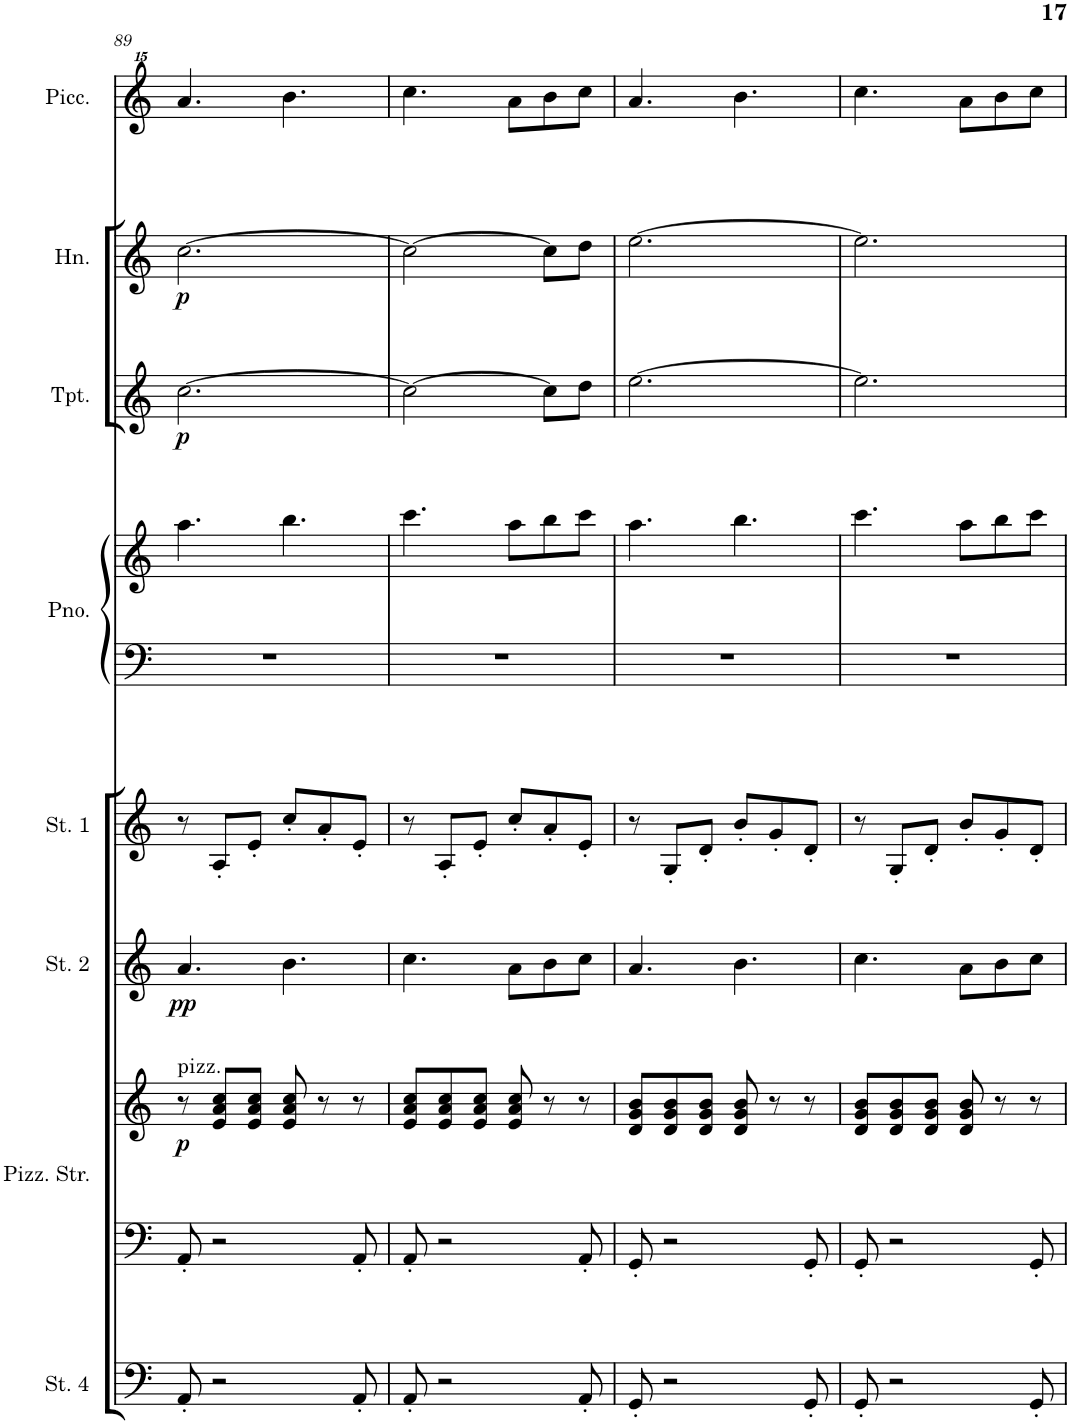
**kern	**kern	**kern	**dynam	**kern	**dynam	**kern	**kern	**kern	**dynam	**kern	**dynam	**kern
*part8	*part7	*part7	*part7	*part6	*part6	*part5	*part4	*part3	*part3	*part2	*part2	*part1
*staff9	*staff8	*staff7	*staff7/8	*staff6	*staff6	*staff5	*staff4	*staff3	*staff3	*staff2	*staff2	*staff1
*I"Strings 4	*I"Pizzicato Strings	*	*	*I"Strings 2	*	*I"Strings 1	*I"Piano	*I"Trumpet	*	*I"Horn	*	*I"Piccolo
*I'St. 4	*I'Pizz. Str.	*	*	*I'St. 2	*	*I'St. 1	*I'Pno.	*I'Tpt.	*	*I'Hn.	*	*I'Picc.
!!LO:PB:g=z
*clefF4	*clefF4	*clefG2	*	*clefG2	*	*clefG2	*clefG2	*clefG2	*	*clefG2	*	*clefG^^2
*	*	*	*	*	*	*	*	*Trd1c2	*	*Trd7c12	*	*Trd-7c-12
*k[]	*k[]	*k[]	*	*k[]	*	*k[]	*k[]	*k[]	*	*k[]	*	*k[]
*M6/8	*M6/8	*M6/8	*	*M6/8	*	*M6/8	*M6/8	*M6/8	*	*M6/8	*	*M6/8
=89	=89	=89	=89	=89	=89	=89	=89	=89	=89	=89	=89	=89
!	!	!LO:TX:a:t=pizz.	!	!	!	!	!	!	!	!	!	!
!	!	!	!LO:DY:b	!	!LO:DY:b	!	!	!	!LO:DY:b	!	!LO:DY:b	!
8AA'/	8AA'/	8r	p	4.a/	pp	8r	4.aa\	[2.cc\	p	[2.cc\	p	4.aaa/
2r	2r	8e/ 8a/ 8cc/L	.	.	.	8A'/L	.	.	.	.	.	.
.	.	8e/ 8a/ 8cc/J	.	.	.	8e'/J	.	.	.	.	.	.
.	.	8e/ 8a/ 8cc/	.	4.b\	.	8cc'/L	4.bb\	.	.	.	.	4.bbb\
.	.	8r	.	.	.	8a'/	.	.	.	.	.	.
8AA'/	8AA'/	8r	.	.	.	8e'/J	.	.	.	.	.	.
=90	=90	=90	=90	=90	=90	=90	=90	=90	=90	=90	=90	=90
8AA'/	8AA'/	8e/ 8a/ 8cc/L	.	4.cc\	.	8r	4.ccc\	2cc\_	.	2cc\_	.	4.cccc\
2r	2r	8e/ 8a/ 8cc/	.	.	.	8A'/L	.	.	.	.	.	.
.	.	8e/ 8a/ 8cc/J	.	.	.	8e'/J	.	.	.	.	.	.
.	.	8e/ 8a/ 8cc/	.	8a\L	.	8cc'/L	8aa\L	.	.	.	.	8aaa\L
.	.	8r	.	8b\	.	8a'/	8bb\	8cc\L]	.	8cc\L]	.	8bbb\
8AA'/	8AA'/	8r	.	8cc\J	.	8e'/J	8ccc\J	8dd\J	.	8dd\J	.	8cccc\J
=91	=91	=91	=91	=91	=91	=91	=91	=91	=91	=91	=91	=91
8GG'/	8GG'/	8d/ 8g/ 8b/L	.	4.a/	.	8r	4.aa\	[2.ee\	.	[2.ee\	.	4.aaa/
2r	2r	8d/ 8g/ 8b/	.	.	.	8G'/L	.	.	.	.	.	.
.	.	8d/ 8g/ 8b/J	.	.	.	8d'/J	.	.	.	.	.	.
.	.	8d/ 8g/ 8b/	.	4.b\	.	8b'/L	4.bb\	.	.	.	.	4.bbb\
.	.	8r	.	.	.	8g'/	.	.	.	.	.	.
8GG'/	8GG'/	8r	.	.	.	8d'/J	.	.	.	.	.	.
=92	=92	=92	=92	=92	=92	=92	=92	=92	=92	=92	=92	=92
8GG'/	8GG'/	8d/ 8g/ 8b/L	.	4.cc\	.	8r	4.ccc\	2.ee\]	.	2.ee\]	.	4.cccc\
2r	2r	8d/ 8g/ 8b/	.	.	.	8G'/L	.	.	.	.	.	.
.	.	8d/ 8g/ 8b/J	.	.	.	8d'/J	.	.	.	.	.	.
.	.	8d/ 8g/ 8b/	.	8a\L	.	8b'/L	8aa\L	.	.	.	.	8aaa\L
.	.	8r	.	8b\	.	8g'/	8bb\	.	.	.	.	8bbb\
8GG'/	8GG'/	8r	.	8cc\J	.	8d'/J	8ccc\J	.	.	.	.	8cccc\J
=	=	=	=	=	=	=	=	=	=	=	=	=
*-	*-	*-	*-	*-	*-	*-	*-	*-	*-	*-	*-	*-
